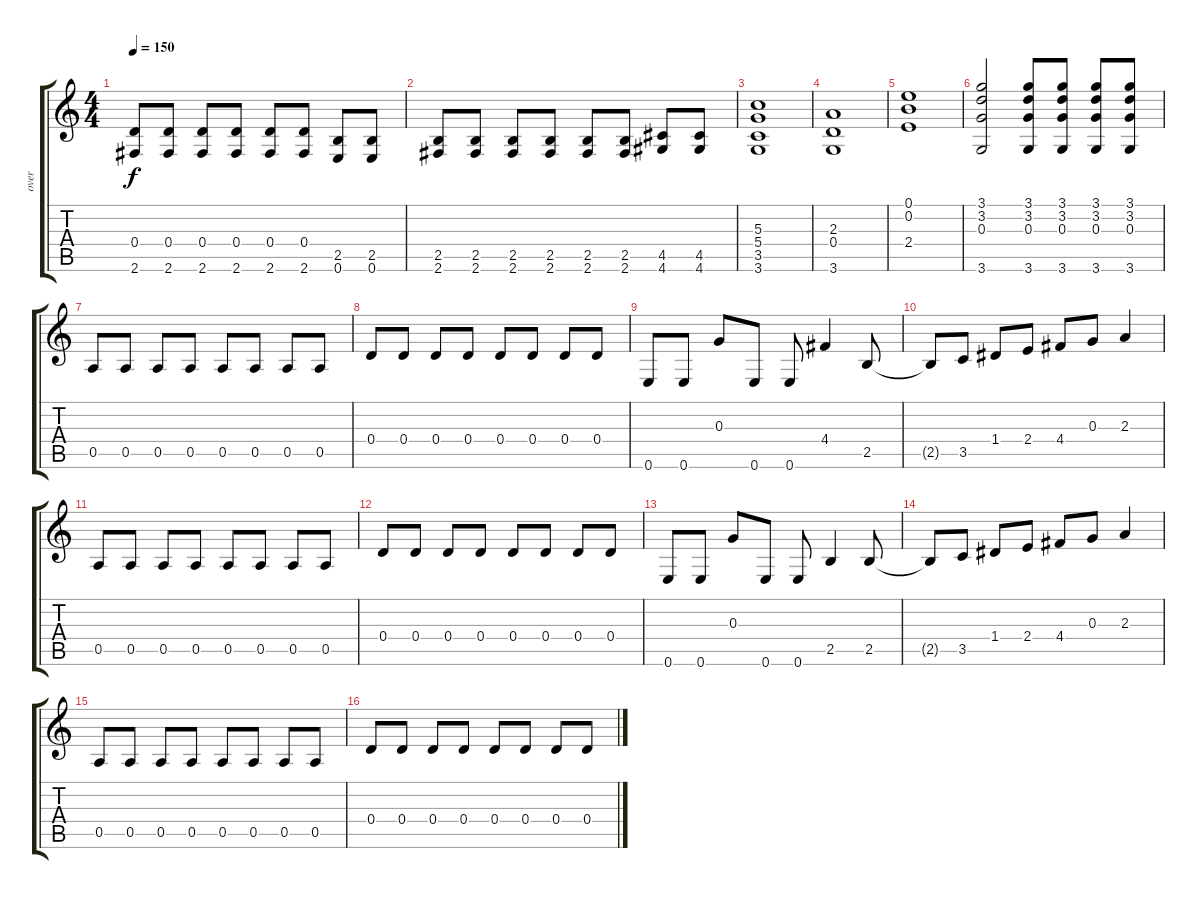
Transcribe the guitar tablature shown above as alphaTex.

\track ("over" "over") {instrument overdrivenguitar}
\staff {score tabs}
\tuning (E4 B3 G3 D3 A2 E2) {hide}
\ts (4 4)
\tempo 150
\clef g2
\ks c
(0.4 2.6).8{dy f} (0.4 2.6).8 (0.4 2.6).8 (0.4 2.6).8 (0.4 2.6).8 (0.4 2.6).8 (2.5 0.6).8 (2.5 0.6).8 |
(2.5 2.6).8 (2.5 2.6).8 (2.5 2.6).8 (2.5 2.6).8 (2.5 2.6).8 (2.5 2.6).8 (4.5 4.6).8 (4.5 4.6).8 |
(5.3 5.4 3.5 3.6).1 |
(2.3 0.4 3.6).1 |
(0.1 0.2 2.4).1 |
(3.1 3.2 0.3 3.6).2 (3.1 3.2 0.3 3.6).8 (3.1 3.2 0.3 3.6).8 (3.1 3.2 0.3 3.6).8 (3.1 3.2 0.3 3.6).8 |
0.5.8 0.5.8 0.5.8 0.5.8 0.5.8 0.5.8 0.5.8 0.5.8 |
0.4.8 0.4.8 0.4.8 0.4.8 0.4.8 0.4.8 0.4.8 0.4.8 |
0.6.8 0.6.8 0.3.8 0.6.8 0.6.8 4.4.4 2.5.8 |
2.5{t}.8 3.5.8 1.4.8 2.4.8 4.4.8 0.3.8 2.3.4 |
0.5.8 0.5.8 0.5.8 0.5.8 0.5.8 0.5.8 0.5.8 0.5.8 |
0.4.8 0.4.8 0.4.8 0.4.8 0.4.8 0.4.8 0.4.8 0.4.8 |
0.6.8 0.6.8 0.3.8 0.6.8 0.6.8 2.5.4 2.5.8 |
2.5{t}.8 3.5.8 1.4.8 2.4.8 4.4.8 0.3.8 2.3.4 |
0.5.8 0.5.8 0.5.8 0.5.8 0.5.8 0.5.8 0.5.8 0.5.8 |
0.4.8 0.4.8 0.4.8 0.4.8 0.4.8 0.4.8 0.4.8 0.4.8
